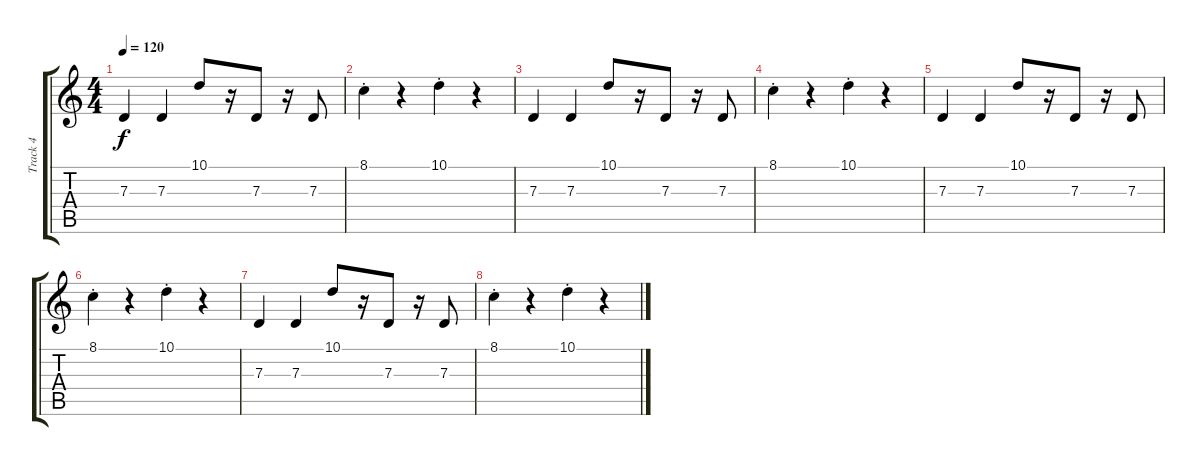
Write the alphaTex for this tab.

\track ("Track 4" "Track 4") {instrument pad3polysynth}
\staff {score tabs}
\tuning (E4 B3 G3 D3 A2 E2) {hide}
\ts (4 4)
\tempo 120
\clef g2
\ks c
7.3.4{dy f} 7.3.4 10.1.8 r.16 7.3.8 r.16 7.3.8 |
8.1{st}.4 r.4 10.1{st}.4 r.4 |
7.3.4 7.3.4 10.1.8 r.16 7.3.8 r.16 7.3.8 |
8.1{st}.4 r.4 10.1{st}.4 r.4 |
7.3.4 7.3.4 10.1.8 r.16 7.3.8 r.16 7.3.8 |
8.1{st}.4 r.4 10.1{st}.4 r.4 |
7.3.4 7.3.4 10.1.8 r.16 7.3.8 r.16 7.3.8 |
8.1{st}.4 r.4 10.1{st}.4 r.4
